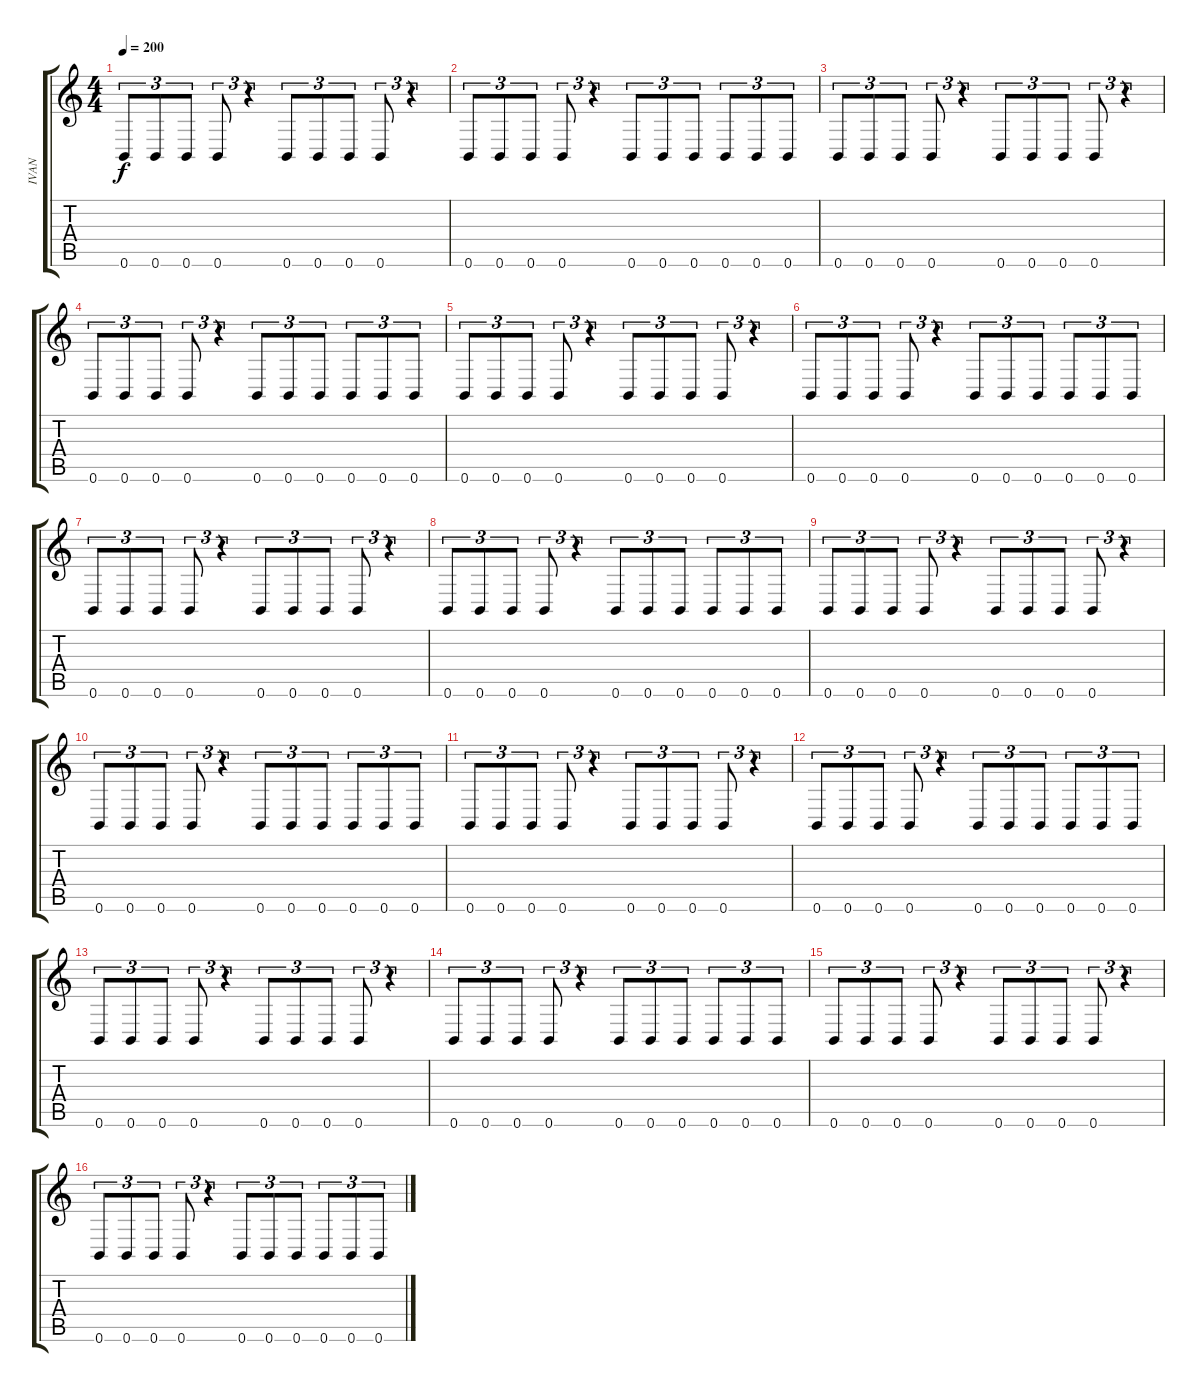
\track ("IVAN" "IVAN") {instrument distortionguitar}
\staff {score tabs}
\tuning (Db4 Ab3 E3 B2 Gb2 B1) {hide}
\ts (4 4)
\tempo 200
\clef g2
\ks c
0.6.8{tu (3 2) dy f} 0.6.8{tu (3 2)} 0.6.8{tu (3 2)} 0.6.8{tu (3 2)} r.4{tu (3 2)} 0.6.8{tu (3 2)} 0.6.8{tu (3 2)} 0.6.8{tu (3 2)} 0.6.8{tu (3 2)} r.4{tu (3 2)} |
0.6.8{tu (3 2)} 0.6.8{tu (3 2)} 0.6.8{tu (3 2)} 0.6.8{tu (3 2)} r.4{tu (3 2)} 0.6.8{tu (3 2)} 0.6.8{tu (3 2)} 0.6.8{tu (3 2)} 0.6.8{tu (3 2)} 0.6.8{tu (3 2)} 0.6.8{tu (3 2)} |
0.6.8{tu (3 2)} 0.6.8{tu (3 2)} 0.6.8{tu (3 2)} 0.6.8{tu (3 2)} r.4{tu (3 2)} 0.6.8{tu (3 2)} 0.6.8{tu (3 2)} 0.6.8{tu (3 2)} 0.6.8{tu (3 2)} r.4{tu (3 2)} |
0.6.8{tu (3 2)} 0.6.8{tu (3 2)} 0.6.8{tu (3 2)} 0.6.8{tu (3 2)} r.4{tu (3 2)} 0.6.8{tu (3 2)} 0.6.8{tu (3 2)} 0.6.8{tu (3 2)} 0.6.8{tu (3 2)} 0.6.8{tu (3 2)} 0.6.8{tu (3 2)} |
0.6.8{tu (3 2)} 0.6.8{tu (3 2)} 0.6.8{tu (3 2)} 0.6.8{tu (3 2)} r.4{tu (3 2)} 0.6.8{tu (3 2)} 0.6.8{tu (3 2)} 0.6.8{tu (3 2)} 0.6.8{tu (3 2)} r.4{tu (3 2)} |
0.6.8{tu (3 2)} 0.6.8{tu (3 2)} 0.6.8{tu (3 2)} 0.6.8{tu (3 2)} r.4{tu (3 2)} 0.6.8{tu (3 2)} 0.6.8{tu (3 2)} 0.6.8{tu (3 2)} 0.6.8{tu (3 2)} 0.6.8{tu (3 2)} 0.6.8{tu (3 2)} |
0.6.8{tu (3 2)} 0.6.8{tu (3 2)} 0.6.8{tu (3 2)} 0.6.8{tu (3 2)} r.4{tu (3 2)} 0.6.8{tu (3 2)} 0.6.8{tu (3 2)} 0.6.8{tu (3 2)} 0.6.8{tu (3 2)} r.4{tu (3 2)} |
0.6.8{tu (3 2)} 0.6.8{tu (3 2)} 0.6.8{tu (3 2)} 0.6.8{tu (3 2)} r.4{tu (3 2)} 0.6.8{tu (3 2)} 0.6.8{tu (3 2)} 0.6.8{tu (3 2)} 0.6.8{tu (3 2)} 0.6.8{tu (3 2)} 0.6.8{tu (3 2)} |
0.6.8{tu (3 2)} 0.6.8{tu (3 2)} 0.6.8{tu (3 2)} 0.6.8{tu (3 2)} r.4{tu (3 2)} 0.6.8{tu (3 2)} 0.6.8{tu (3 2)} 0.6.8{tu (3 2)} 0.6.8{tu (3 2)} r.4{tu (3 2)} |
0.6.8{tu (3 2)} 0.6.8{tu (3 2)} 0.6.8{tu (3 2)} 0.6.8{tu (3 2)} r.4{tu (3 2)} 0.6.8{tu (3 2)} 0.6.8{tu (3 2)} 0.6.8{tu (3 2)} 0.6.8{tu (3 2)} 0.6.8{tu (3 2)} 0.6.8{tu (3 2)} |
0.6.8{tu (3 2)} 0.6.8{tu (3 2)} 0.6.8{tu (3 2)} 0.6.8{tu (3 2)} r.4{tu (3 2)} 0.6.8{tu (3 2)} 0.6.8{tu (3 2)} 0.6.8{tu (3 2)} 0.6.8{tu (3 2)} r.4{tu (3 2)} |
0.6.8{tu (3 2)} 0.6.8{tu (3 2)} 0.6.8{tu (3 2)} 0.6.8{tu (3 2)} r.4{tu (3 2)} 0.6.8{tu (3 2)} 0.6.8{tu (3 2)} 0.6.8{tu (3 2)} 0.6.8{tu (3 2)} 0.6.8{tu (3 2)} 0.6.8{tu (3 2)} |
0.6.8{tu (3 2)} 0.6.8{tu (3 2)} 0.6.8{tu (3 2)} 0.6.8{tu (3 2)} r.4{tu (3 2)} 0.6.8{tu (3 2)} 0.6.8{tu (3 2)} 0.6.8{tu (3 2)} 0.6.8{tu (3 2)} r.4{tu (3 2)} |
0.6.8{tu (3 2)} 0.6.8{tu (3 2)} 0.6.8{tu (3 2)} 0.6.8{tu (3 2)} r.4{tu (3 2)} 0.6.8{tu (3 2)} 0.6.8{tu (3 2)} 0.6.8{tu (3 2)} 0.6.8{tu (3 2)} 0.6.8{tu (3 2)} 0.6.8{tu (3 2)} |
0.6.8{tu (3 2)} 0.6.8{tu (3 2)} 0.6.8{tu (3 2)} 0.6.8{tu (3 2)} r.4{tu (3 2)} 0.6.8{tu (3 2)} 0.6.8{tu (3 2)} 0.6.8{tu (3 2)} 0.6.8{tu (3 2)} r.4{tu (3 2)} |
0.6.8{tu (3 2)} 0.6.8{tu (3 2)} 0.6.8{tu (3 2)} 0.6.8{tu (3 2)} r.4{tu (3 2)} 0.6.8{tu (3 2)} 0.6.8{tu (3 2)} 0.6.8{tu (3 2)} 0.6.8{tu (3 2)} 0.6.8{tu (3 2)} 0.6.8{tu (3 2)}
